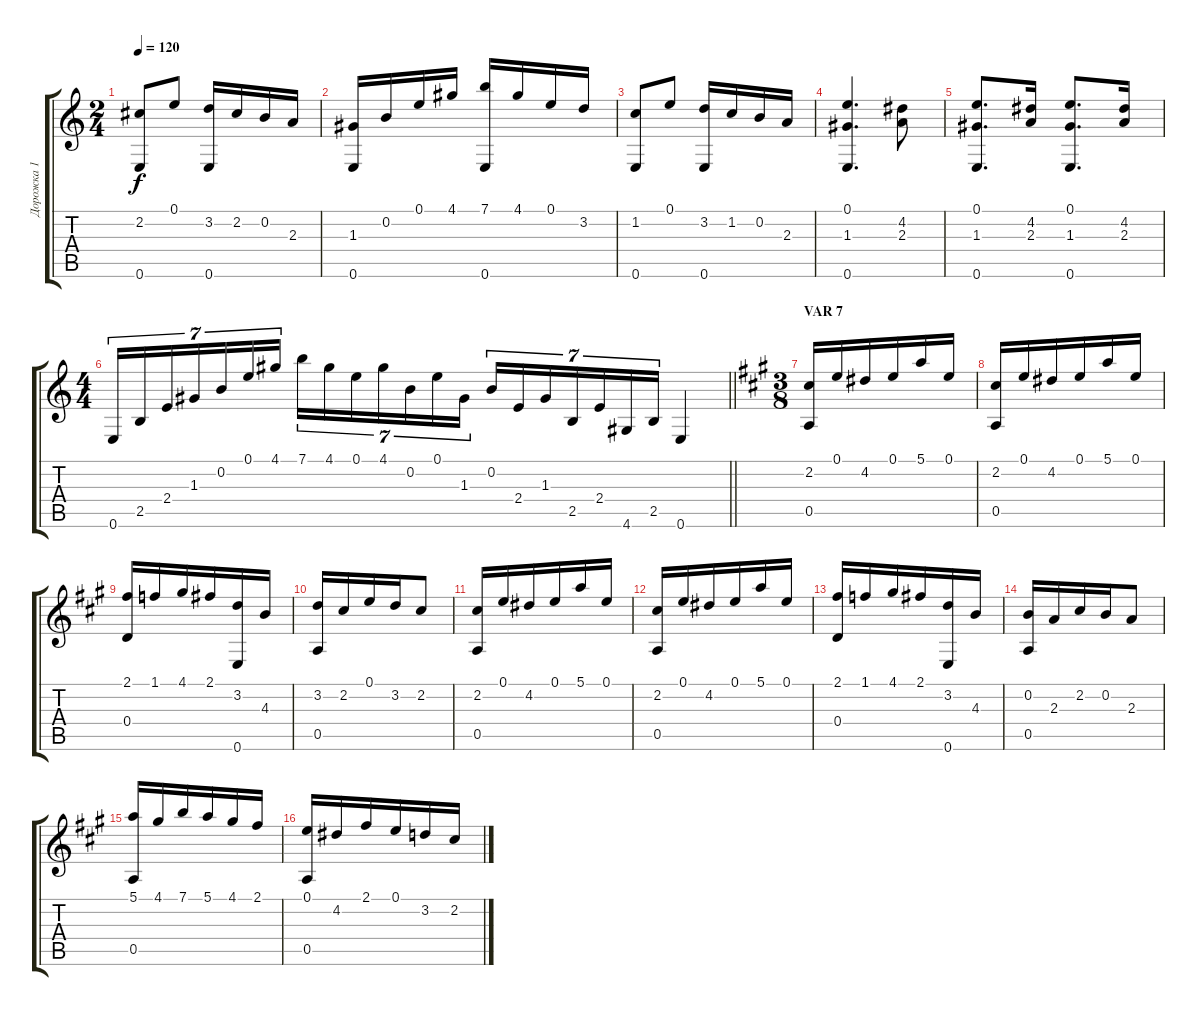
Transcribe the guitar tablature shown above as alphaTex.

\track ("Дорожка 1" "Дорожка 1") {instrument acousticguitarnylon}
\staff {score tabs}
\tuning (E4 B3 G3 D3 A2 E2) {hide}
\ts (2 4)
\tempo 120
\clef g2
\ks c
(2.2 0.6).8{dy f} 0.1.8 (3.2 0.6).16 2.2.16 0.2.16 2.3.16 |
(1.3 0.6).16 0.2.16 0.1.16 4.1.16 (7.1 0.6).16 4.1.16 0.1.16 3.2.16 |
(1.2 0.6).8 0.1.8 (3.2 0.6).16 1.2.16 0.2.16 2.3.16 |
(0.1 1.3 0.6).4{d} (4.2 2.3).8 |
(0.1 1.3 0.6).8{d} (4.2 2.3).16 (0.1 1.3 0.6).8{d} (4.2 2.3).16 |
\ts (4 4)
\barLineRight lightlight
0.6.16{tu (7 4)} 2.5.16{tu (7 4)} 2.4.16{tu (7 4)} 1.3.16{tu (7 4)} 0.2.16{tu (7 4)} 0.1.16{tu (7 4)} 4.1.16{tu (7 4)} 7.1.16{tu (7 4)} 4.1.16{tu (7 4)} 0.1.16{tu (7 4)} 4.1.16{tu (7 4)} 0.2.16{tu (7 4)} 0.1.16{tu (7 4)} 1.3.16{tu (7 4)} 0.2.16{tu (7 4)} 2.4.16{tu (7 4)} 1.3.16{tu (7 4)} 2.5.16{tu (7 4)} 2.4.16{tu (7 4)} 4.6.16{tu (7 4)} 2.5.16{tu (7 4)} 0.6.4 |
\ts (3 8)
\section ("" "VAR 7")
\ks a
(2.2 0.5).16 0.1.16 4.2.16 0.1.16 5.1.16 0.1.16 |
(2.2 0.5).16 0.1.16 4.2.16 0.1.16 5.1.16 0.1.16 |
(2.1 0.4).16 1.1.16 4.1.16 2.1.16 (3.2 0.6).16 4.3.16 |
(3.2 0.5).16 2.2.16 0.1.16 3.2.16 2.2.8 |
(2.2 0.5).16 0.1.16 4.2.16 0.1.16 5.1.16 0.1.16 |
(2.2 0.5).16 0.1.16 4.2.16 0.1.16 5.1.16 0.1.16 |
(2.1 0.4).16 1.1.16 4.1.16 2.1.16 (3.2 0.6).16 4.3.16 |
(0.2 0.5).16 2.3.16 2.2.16 0.2.16 2.3.8 |
(5.1 0.5).16 4.1.16 7.1.16 5.1.16 4.1.16 2.1.16 |
(0.1 0.5).16 4.2.16 2.1.16 0.1.16 3.2.16 2.2.16
